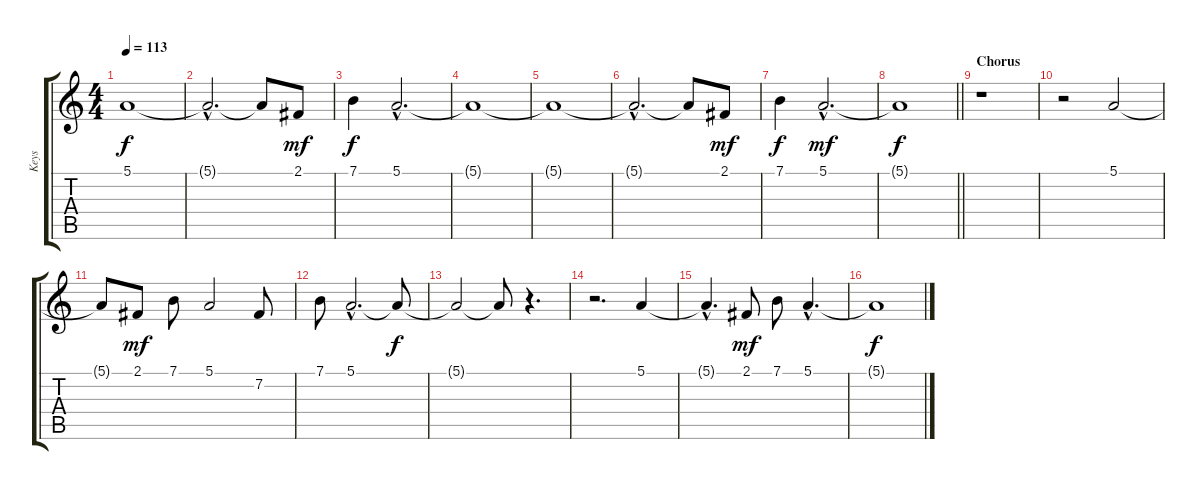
\track ("Keys" "Keys") {instrument lead1square}
\staff {score tabs}
\tuning (E4 B3 G3 D3 A2 E2) {hide}
\ts (4 4)
\tempo 113
\clef g2
\ks c
5.1.1{dy f} |
5.1{hac t}.2{d} 5.1{t}.8 2.1.8{dy mf} |
7.1.4{dy f} 5.1{hac}.2{d} |
5.1{t}.1 |
5.1{t}.1 |
5.1{hac t}.2{d} 5.1{t}.8 2.1.8{dy mf} |
7.1.4{dy f} 5.1{hac}.2{d dy mf} |
\barLineRight lightlight
5.1{t}.1{dy f} |
\section ("" "Chorus")
r.1 |
r.2 5.1.2 |
5.1{t}.8 2.1.8{dy mf} 7.1.8 5.1.2 7.2.8 |
7.1.8 5.1{hac}.2{d} 5.1{t}.8{dy f} |
5.1{t}.2 5.1{t}.8 r.4{d} |
r.2{d} 5.1.4 |
5.1{hac t}.4{d} 2.1.8{dy mf} 7.1.8 5.1{hac}.4{d} |
5.1{t}.1{dy f}
